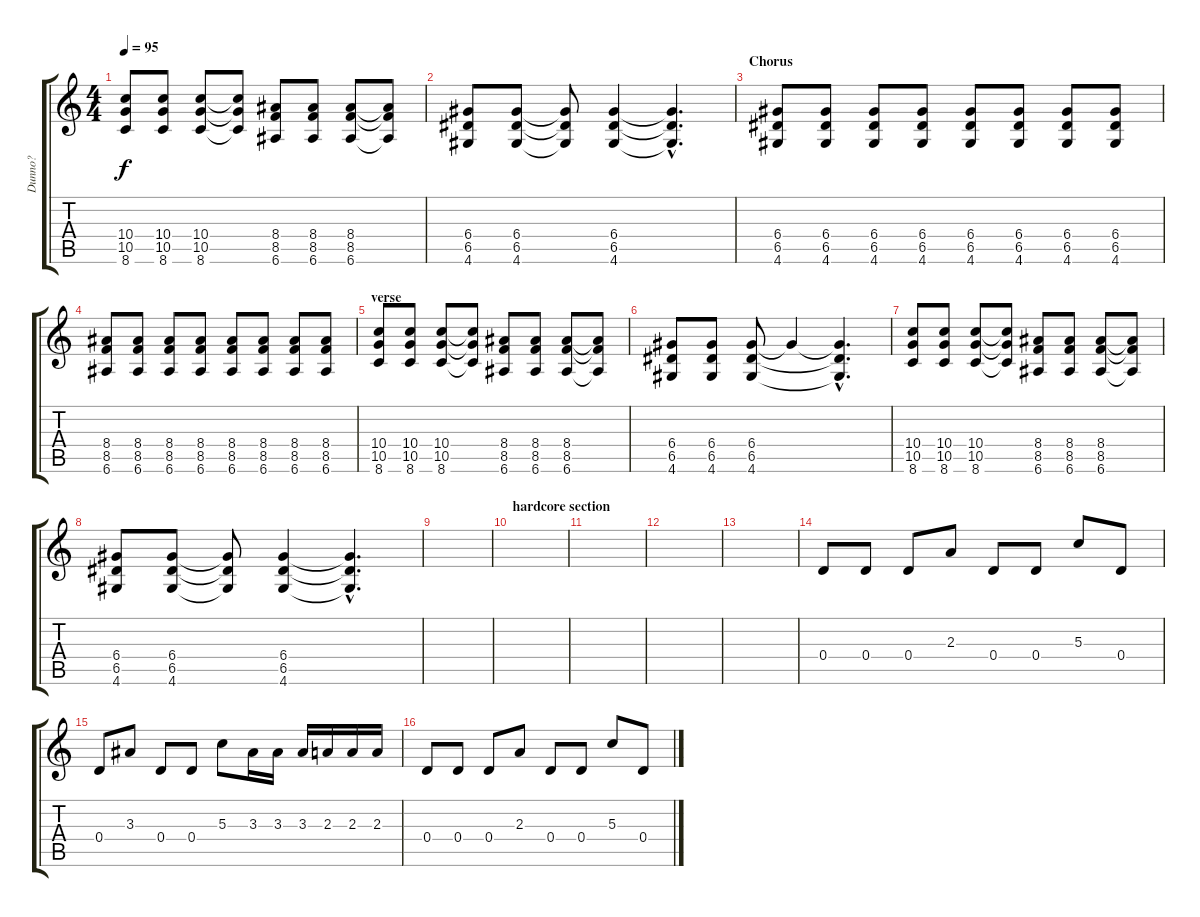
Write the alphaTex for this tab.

\track ("Dunno?" "Dunno?") {instrument distortionguitar}
\staff {score tabs}
\tuning (E4 B3 G3 D3 A2 E2) {hide}
\ts (4 4)
\tempo 95
\clef g2
\ks c
(10.4 10.5 8.6).8{dy f} (10.4 10.5 8.6).8 (10.4 10.5 8.6).8 (10.4{t} 10.5{t} 8.6{t}).8 (8.4 8.5 6.6).8 (8.4 8.5 6.6).8 (8.4 8.5 6.6).8 (8.4{t} 8.5{t} 6.6{t}).8 |
(6.4 6.5 4.6).8 (6.4 6.5 4.6).8 (6.4{t} 6.5{t} 4.6{t}).8 (6.4 6.5 4.6).4 (6.4{hac t} 6.5{hac t} 4.6{hac t}).4{d} |
\section ("" "Chorus")
(6.4 6.5 4.6).8 (6.4 6.5 4.6).8 (6.4 6.5 4.6).8 (6.4 6.5 4.6).8 (6.4 6.5 4.6).8 (6.4 6.5 4.6).8 (6.4 6.5 4.6).8 (6.4 6.5 4.6).8 |
(8.4 8.5 6.6).8 (8.4 8.5 6.6).8 (8.4 8.5 6.6).8 (8.4 8.5 6.6).8 (8.4 8.5 6.6).8 (8.4 8.5 6.6).8 (8.4 8.5 6.6).8 (8.4 8.5 6.6).8 |
\section ("" "verse")
(10.4 10.5 8.6).8 (10.4 10.5 8.6).8 (10.4 10.5 8.6).8 (10.4{t} 10.5{t} 8.6{t}).8 (8.4 8.5 6.6).8 (8.4 8.5 6.6).8 (8.4 8.5 6.6).8 (8.4{t} 8.5{t} 6.6{t}).8 |
(6.4 6.5 4.6).8 (6.4 6.5 4.6).8 (6.4 6.5 4.6).8 6.4{t}.4 (6.4{hac t} 6.5{hac t} 4.6{hac t}).4{d} |
(10.4 10.5 8.6).8 (10.4 10.5 8.6).8 (10.4 10.5 8.6).8 (10.4{t} 10.5{t} 8.6{t}).8 (8.4 8.5 6.6).8 (8.4 8.5 6.6).8 (8.4 8.5 6.6).8 (8.4{t} 8.5{t} 6.6{t}).8 |
(6.4 6.5 4.6).8 (6.4 6.5 4.6).8 (6.4{t} 6.5{t} 4.6{t}).8 (6.4 6.5 4.6).4 (6.4{hac t} 6.5{hac t} 4.6{hac t}).4{d} |
|
\section ("" "hardcore section")
|
|
|
|
0.4.8 0.4.8 0.4.8 2.3.8 0.4.8 0.4.8 5.3.8 0.4.8 |
0.4.8 3.3.8 0.4.8 0.4.8 5.3.8 3.3.16 3.3.16 3.3.16 2.3.16 2.3.16 2.3.16 |
0.4.8 0.4.8 0.4.8 2.3.8 0.4.8 0.4.8 5.3.8 0.4.8
